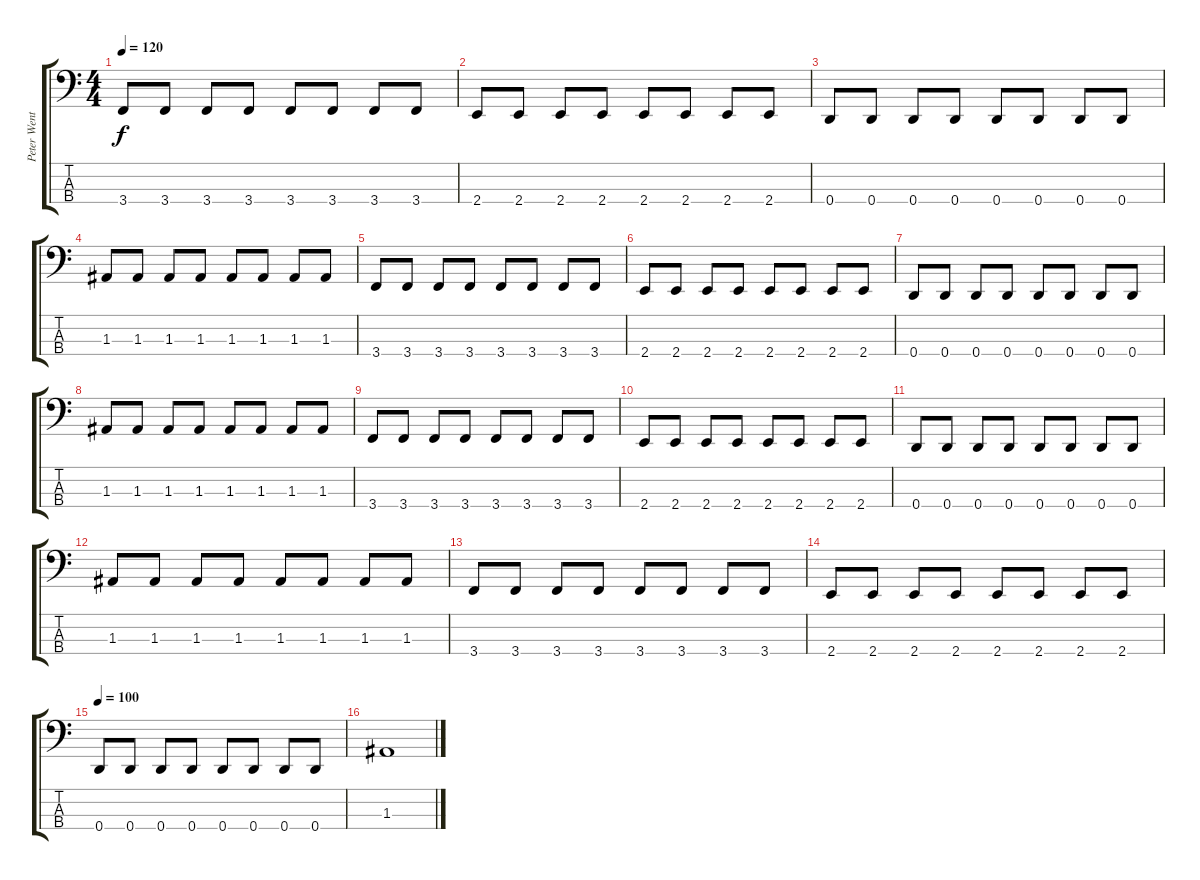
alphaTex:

\track ("Peter Wentz (Bass)" "Peter Went") {instrument electricbasspick}
\staff {score tabs}
\tuning (G2 D2 A1 D1) {hide}
\ts (4 4)
\tempo 120
\clef f4
\ks c
3.4.8{dy f} 3.4.8 3.4.8 3.4.8 3.4.8 3.4.8 3.4.8 3.4.8 |
2.4.8 2.4.8 2.4.8 2.4.8 2.4.8 2.4.8 2.4.8 2.4.8 |
0.4.8 0.4.8 0.4.8 0.4.8 0.4.8 0.4.8 0.4.8 0.4.8 |
1.3.8 1.3.8 1.3.8 1.3.8 1.3.8 1.3.8 1.3.8 1.3.8 |
3.4.8 3.4.8 3.4.8 3.4.8 3.4.8 3.4.8 3.4.8 3.4.8 |
2.4.8 2.4.8 2.4.8 2.4.8 2.4.8 2.4.8 2.4.8 2.4.8 |
0.4.8 0.4.8 0.4.8 0.4.8 0.4.8 0.4.8 0.4.8 0.4.8 |
1.3.8 1.3.8 1.3.8 1.3.8 1.3.8 1.3.8 1.3.8 1.3.8 |
3.4.8 3.4.8 3.4.8 3.4.8 3.4.8 3.4.8 3.4.8 3.4.8 |
2.4.8 2.4.8 2.4.8 2.4.8 2.4.8 2.4.8 2.4.8 2.4.8 |
0.4.8 0.4.8 0.4.8 0.4.8 0.4.8 0.4.8 0.4.8 0.4.8 |
1.3.8 1.3.8 1.3.8 1.3.8 1.3.8 1.3.8 1.3.8 1.3.8 |
3.4.8 3.4.8 3.4.8 3.4.8 3.4.8 3.4.8 3.4.8 3.4.8 |
2.4.8 2.4.8 2.4.8 2.4.8 2.4.8 2.4.8 2.4.8 2.4.8 |
\tempo 100
0.4.8 0.4.8 0.4.8 0.4.8 0.4.8 0.4.8 0.4.8 0.4.8 |
1.3.1
